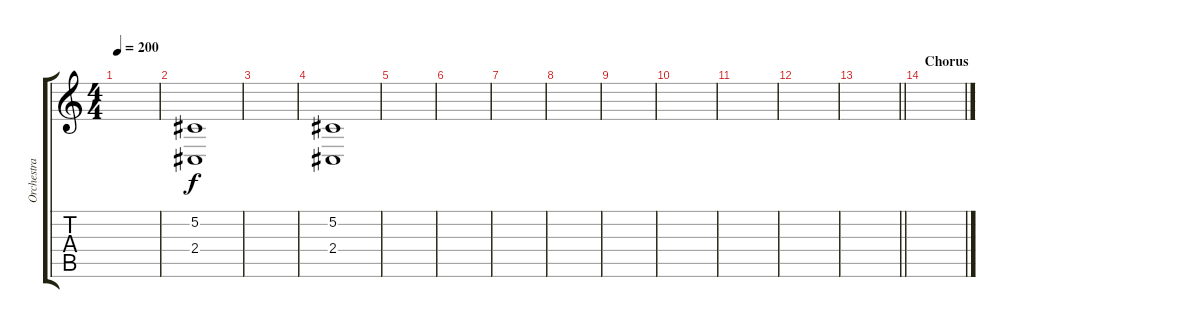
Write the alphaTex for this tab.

\track ("Orchestra Hit" "Orchestra ") {instrument orchestrahit}
\staff {score tabs}
\tuning (Db4 Ab3 E3 B2 Gb2 Db2) {hide}
\ts (4 4)
\tempo 200
\clef g2
\ks c
|
(5.2 2.4).1 |
|
(5.2 2.4).1 |
|
|
|
|
|
|
|
|
\barLineRight lightlight
|
\section ("" "Chorus")
